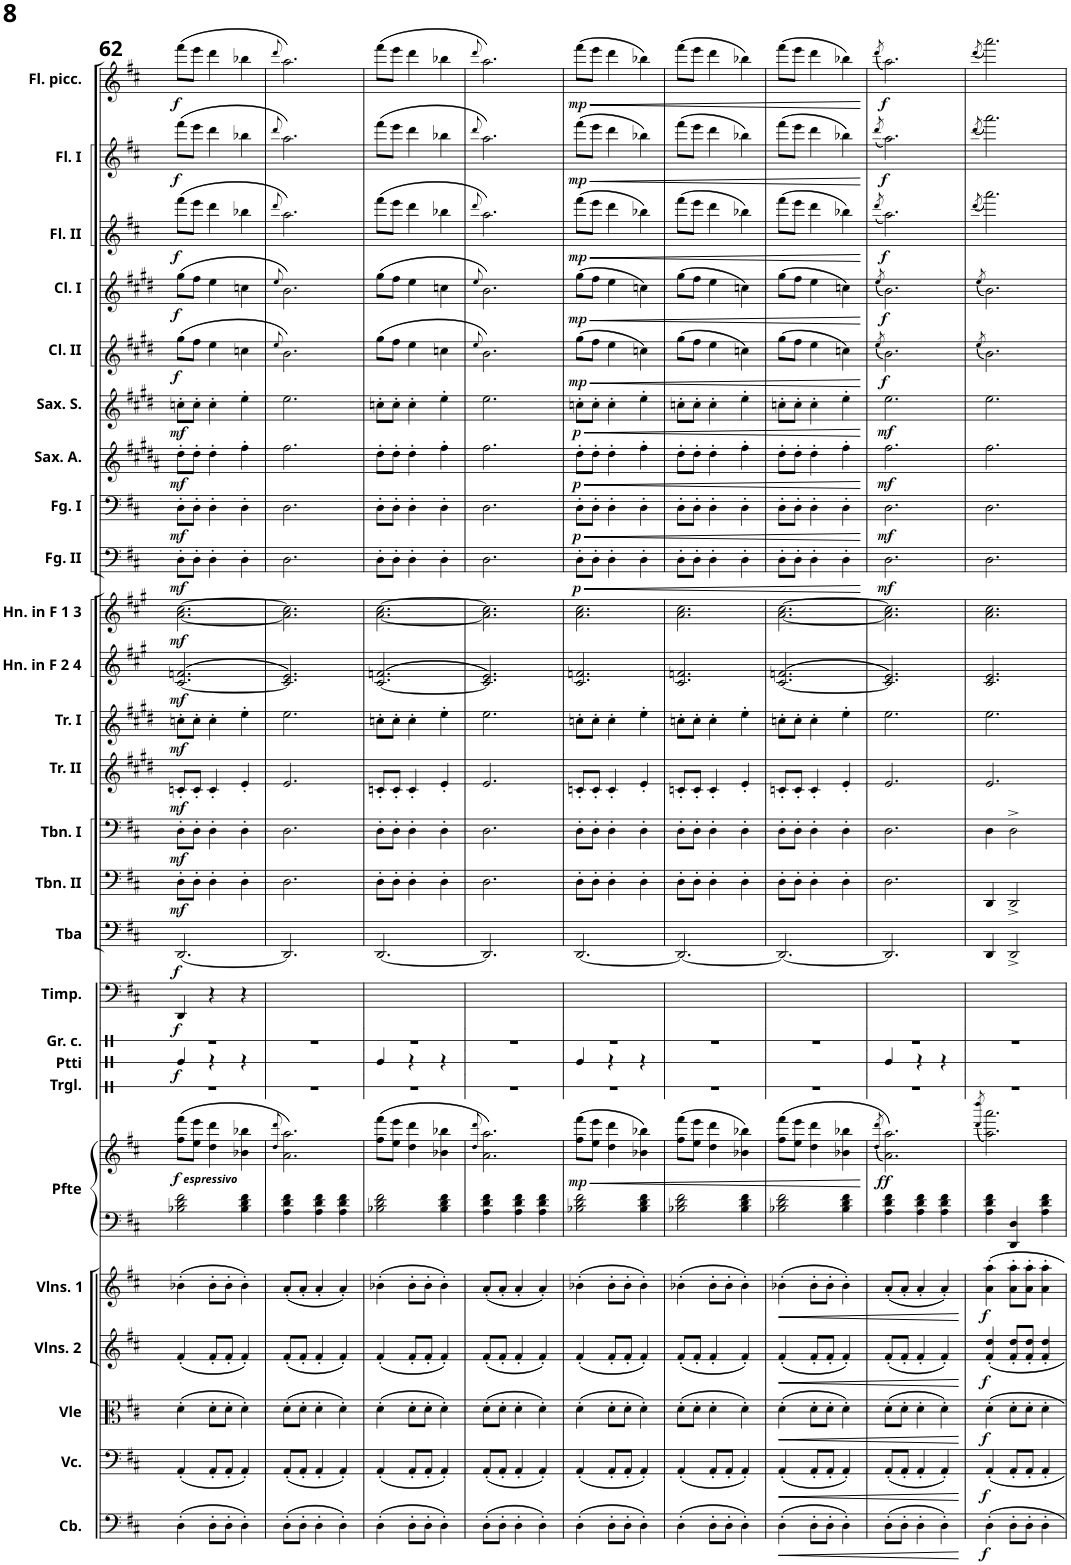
**kern	**dynam	**kern	**dynam	**kern	**dynam	**kern	**dynam	**kern	**dynam	**kern	**kern	**dynam	**kern	**kern	**dynam	**kern	**dynam	**kern	**dynam	**kern	**dynam	**kern	**dynam	**kern	**dynam	**kern	**dynam	**kern	**dynam	**kern	**dynam	**kern	**dynam	**kern	**dynam	**kern	**dynam	**kern	**dynam	**kern	**dynam	**kern	**dynam	**kern	**dynam	**kern	**dynam
*part24	*part24	*part23	*part23	*part22	*part22	*part21	*part21	*part20	*part20	*part19	*part19	*part19	*part18	*part17	*part17	*part16	*part16	*part15	*part15	*part14	*part14	*part13	*part13	*part12	*part12	*part11	*part11	*part10	*part10	*part9	*part9	*part8	*part8	*part7	*part7	*part6	*part6	*part5	*part5	*part4	*part4	*part3	*part3	*part2	*part2	*part1	*part1
*staff25	*staff25	*staff24	*staff24	*staff23	*staff23	*staff22	*staff22	*staff21	*staff21	*staff20	*staff19	*staff19/20	*staff18	*staff17	*staff17	*staff16	*staff16	*staff15	*staff15	*staff14	*staff14	*staff13	*staff13	*staff12	*staff12	*staff11	*staff11	*staff10	*staff10	*staff9	*staff9	*staff8	*staff8	*staff7	*staff7	*staff6	*staff6	*staff5	*staff5	*staff4	*staff4	*staff3	*staff3	*staff2	*staff2	*staff1	*staff1
*I"Contrabbassi	*	*I"Violoncelli	*	*I"Viole	*	*I"Violins 2	*	*I"Violins 1	*	*I"Pianoforte	*	*	*I"Grancassa	*I"Timpani	*	*I"Tuba	*	*I"Trombone 2	*	*I"Trombone 1	*	*I"Trumpet in Bb 1	*	*I"Trumpet in Bb 1	*	*I"Horn in F 2 &amp; 4	*	*I"Horn in F 1 &amp; 3	*	*I"Bassoon 2	*	*I"Bassoon 1	*	*I"Sassofono contralto	*	*I"Sassofono soprano	*	*I"Clarinet in Bb 2	*	*I"Clarinet in Bb 1	*	*I"Flute 2	*	*I"Flute 1	*	*I"Flauto piccolo	*
*I'Cb.	*	*I'Vc.	*	*I'Vle	*	*I'Vlns. 2	*	*I'Vlns. 1	*	*I'Pfte	*	*	*I'Gr. c.	*I'Timp.	*	*I'Tba	*	*	*	*	*	*	*	*I'Tr. I	*	*I'Hn. in F 2 4	*	*I'Hn. in F 1 3	*	*	*	*	*	*	*	*	*	*I'Cl. II	*	*I'Cl. I	*	*	*	*	*	*I'Fl. picc.	*
!!LO:PB:g=z
*clefF4	*	*clefF4	*	*clefC3	*	*clefG2	*	*clefG2	*	*clefF4	*clefG2	*	*clefX	*clefF4	*	*clefF4	*	*clefF4	*	*clefF4	*	*clefG2	*	*clefG2	*	*clefG2	*	*clefG2	*	*clefF4	*	*clefF4	*	*clefG2	*	*clefG2	*	*clefG2	*	*clefG2	*	*clefG2	*	*clefG2	*	*clefG2	*
*Trd7c12	*	*	*	*	*	*	*	*	*	*	*	*	*	*	*	*	*	*	*	*	*	*Trd1c2	*	*Trd1c2	*	*Trd4c7	*	*Trd4c7	*	*	*	*	*	*Trd5c9	*	*Trd1c2	*	*Trd1c2	*	*Trd1c2	*	*	*	*	*	*Trd-7c-12	*
*k[f#c#]	*	*k[f#c#]	*	*k[f#c#]	*	*k[f#c#]	*	*k[f#c#]	*	*k[f#c#]	*k[f#c#]	*	*k[]	*k[f#c#]	*	*k[f#c#]	*	*k[f#c#]	*	*k[f#c#]	*	*k[f#c#g#d#]	*	*k[f#c#g#d#]	*	*k[f#c#g#]	*	*k[f#c#g#]	*	*k[f#c#]	*	*k[f#c#]	*	*k[f#c#g#d#a#]	*	*k[f#c#g#d#]	*	*k[f#c#g#d#]	*	*k[f#c#g#d#]	*	*k[f#c#]	*	*k[f#c#]	*	*k[f#c#]	*
*M3/4	*	*M3/4	*	*M3/4	*	*M3/4	*	*M3/4	*	*M3/4	*M3/4	*	*M3/4	*M3/4	*	*M3/4	*	*M3/4	*	*M3/4	*	*M3/4	*	*M3/4	*	*M3/4	*	*M3/4	*	*M3/4	*	*M3/4	*	*M3/4	*	*M3/4	*	*M3/4	*	*M3/4	*	*M3/4	*	*M3/4	*	*M3/4	*
=62	=62	=62	=62	=62	=62	=62	=62	=62	=62	=62	=62	=62	=62	=62	=62	=62	=62	=62	=62	=62	=62	=62	=62	=62	=62	=62	=62	=62	=62	=62	=62	=62	=62	=62	=62	=62	=62	=62	=62	=62	=62	=62	=62	=62	=62	=62	=62
!	!	!	!	!	!	!	!	!	!	!	!LO:TX:b:Bi:t=espressivo	!	!	!	!	!	!	!	!	!	!	!	!	!	!	!	!	!	!	!	!	!	!	!	!	!	!	!	!	!	!	!	!	!	!	!	!
!	!	!	!	!	!	!	!	!	!	!	!	!LO:DY:b	!	!	!LO:DY:b	!	!LO:DY:b	!	!LO:DY:b	!	!LO:DY:b	!	!LO:DY:b	!	!LO:DY:b	!	!LO:DY:b	!	!LO:DY:b	!	!LO:DY:b	!	!LO:DY:b	!	!LO:DY:b	!	!LO:DY:b	!	!LO:DY:b	!	!LO:DY:b	!	!LO:DY:b	!	!LO:DY:b	!	!LO:DY:b
(4D'\	.	(4AA'/	.	(4d'\	.	(4f#'/	.	(4b-X'\	.	2B-X\ 2d\ 2f#\	(8ff#\ 8fff#\L	f	2.r	4DD/	f	[2.DD/	f	8D'\L	mf	8D'\L	mf	8cn'/L	mf	8ccn'\L	mf	(>[2.c#/ 2.fn/	mf	[2.a\ [2.cc#\	mf	8D'\L	mf	8D'\L	mf	8dd#'\L	mf	8ccn'\L	mf	(8gg#\L	f	(8gg#\L	f	(8fff#\L	f	(8fff#\L	f	(8fff#\L	f
.	.	.	.	.	.	.	.	.	.	.	8ee\ 8eee\J	.	.	.	.	.	.	8D'\J	.	8D'\J	.	8c'/J	.	8cc'\J	.	.	.	.	.	8D'\J	.	8D'\J	.	8dd#'\J	.	8cc'\J	.	8ff#\J	.	8ff#\J	.	8eee\J	.	8eee\J	.	8eee\J	.
8D'\L	.	8AA'/L	.	8d'\L	.	8f#'/L	.	8b-'\L	.	.	4dd\ 4ddd\	.	.	4r	.	.	.	4D'\	.	4D'\	.	4c'/	.	4cc'\	.	.	.	.	.	4D'\	.	4D'\	.	4dd#'\	.	4cc'\	.	4ee\	.	4ee\	.	4ddd\	.	4ddd\	.	4ddd\	.
8D'\J	.	8AA'/J	.	8d'\J	.	8f#'/J	.	8b-'\J	.	.	.	.	.	.	.	.	.	.	.	.	.	.	.	.	.	.	.	.	.	.	.	.	.	.	.	.	.	.	.	.	.	.	.	.	.	.	.
4D'\)	.	4AA'/)	.	4d'\)	.	4f#'/)	.	4b-'\)	.	4B-\ 4d\ 4f#\	4b-X\ 4bb-X\	.	.	4r	.	.	.	4D'\	.	4D'\	.	4e'/	.	4ee'\	.	.	.	.	.	4D'\	.	4D'\	.	4ff#'\	.	4ee'\	.	4ccn\	.	4ccn\	.	4bb-X\	.	4bb-X\	.	4bb-X\	.
=63	=63	=63	=63	=63	=63	=63	=63	=63	=63	=63	=63	=63	=63	=63	=63	=63	=63	=63	=63	=63	=63	=63	=63	=63	=63	=63	=63	=63	=63	=63	=63	=63	=63	=63	=63	=63	=63	=63	=63	=63	=63	=63	=63	=63	=63	=63	=63
.	.	.	.	.	.	.	.	.	.	.	8qdd/ 8qddd/	.	.	.	.	.	.	.	.	.	.	.	.	.	.	.	.	.	.	.	.	.	.	.	.	.	.	8qee/	.	8qee/	.	8qddd/	.	8qddd/	.	8qddd/	.
(8D'\L	.	(8AA'/L	.	(8d'\L	.	(8f#'/L	.	(8a'/L	.	4A\ 4d\ 4f#\	2.a\ 2.aa\)	.	2.r	2.ryy	.	2.DD/]	.	2.D\	.	2.D\	.	2.e/	.	2.ee\	.	2.c#/] 2.e/)	.	2.a\] 2.cc#\]	.	2.D\	.	2.D\	.	2.ff#\	.	2.ee\	.	2.b\)	.	2.b\)	.	2.aa\)	.	2.aa\)	.	2.aa\)	.
8D'\J	.	8AA'/J	.	8d'\J	.	8f#'/J	.	8a'/J	.	.	.	.	.	.	.	.	.	.	.	.	.	.	.	.	.	.	.	.	.	.	.	.	.	.	.	.	.	.	.	.	.	.	.	.	.	.	.
4D'\	.	4AA'/	.	4d'\	.	4f#'/	.	4a'/	.	4A\ 4d\ 4f#\	.	.	.	.	.	.	.	.	.	.	.	.	.	.	.	.	.	.	.	.	.	.	.	.	.	.	.	.	.	.	.	.	.	.	.	.	.
4D'\)	.	4AA'/)	.	4d'\)	.	4f#'/)	.	4a'/)	.	4A\ 4d\ 4f#\	.	.	.	.	.	.	.	.	.	.	.	.	.	.	.	.	.	.	.	.	.	.	.	.	.	.	.	.	.	.	.	.	.	.	.	.	.
=64	=64	=64	=64	=64	=64	=64	=64	=64	=64	=64	=64	=64	=64	=64	=64	=64	=64	=64	=64	=64	=64	=64	=64	=64	=64	=64	=64	=64	=64	=64	=64	=64	=64	=64	=64	=64	=64	=64	=64	=64	=64	=64	=64	=64	=64	=64	=64
(4D'\	.	(4AA'/	.	(4d'\	.	(4f#'/	.	(4b-X'\	.	2B-X\ 2d\ 2f#\	(8ff#\ 8fff#\L	.	2.r	2.ryy	.	[2.DD/	.	8D'\L	.	8D'\L	.	8cn'/L	.	8ccn'\L	.	(>[2.c#/ 2.fn/	.	[2.a\ [2.cc#\	.	8D'\L	.	8D'\L	.	8dd#'\L	.	8ccn'\L	.	(8gg#\L	.	(8gg#\L	.	(8fff#\L	.	(8fff#\L	.	(8fff#\L	.
.	.	.	.	.	.	.	.	.	.	.	8ee\ 8eee\J	.	.	.	.	.	.	8D'\J	.	8D'\J	.	8c'/J	.	8cc'\J	.	.	.	.	.	8D'\J	.	8D'\J	.	8dd#'\J	.	8cc'\J	.	8ff#\J	.	8ff#\J	.	8eee\J	.	8eee\J	.	8eee\J	.
8D'\L	.	8AA'/L	.	8d'\L	.	8f#'/L	.	8b-'\L	.	.	4dd\ 4ddd\	.	.	.	.	.	.	4D'\	.	4D'\	.	4c'/	.	4cc'\	.	.	.	.	.	4D'\	.	4D'\	.	4dd#'\	.	4cc'\	.	4ee\	.	4ee\	.	4ddd\	.	4ddd\	.	4ddd\	.
8D'\J	.	8AA'/J	.	8d'\J	.	8f#'/J	.	8b-'\J	.	.	.	.	.	.	.	.	.	.	.	.	.	.	.	.	.	.	.	.	.	.	.	.	.	.	.	.	.	.	.	.	.	.	.	.	.	.	.
4D'\)	.	4AA'/)	.	4d'\)	.	4f#'/)	.	4b-'\)	.	4B-\ 4d\ 4f#\	4b-X\ 4bb-X\	.	.	.	.	.	.	4D'\	.	4D'\	.	4e'/	.	4ee'\	.	.	.	.	.	4D'\	.	4D'\	.	4ff#'\	.	4ee'\	.	4ccn\	.	4ccn\	.	4bb-X\	.	4bb-X\	.	4bb-X\	.
=65	=65	=65	=65	=65	=65	=65	=65	=65	=65	=65	=65	=65	=65	=65	=65	=65	=65	=65	=65	=65	=65	=65	=65	=65	=65	=65	=65	=65	=65	=65	=65	=65	=65	=65	=65	=65	=65	=65	=65	=65	=65	=65	=65	=65	=65	=65	=65
.	.	.	.	.	.	.	.	.	.	.	8qdd/ 8qddd/	.	.	.	.	.	.	.	.	.	.	.	.	.	.	.	.	.	.	.	.	.	.	.	.	.	.	8qee/	.	8qee/	.	8qddd/	.	8qddd/	.	8qddd/	.
(8D'\L	.	(8AA'/L	.	(8d'\L	.	(8f#'/L	.	(8a'/L	.	4A\ 4d\ 4f#\	2.a\ 2.aa\)	.	2.r	2.ryy	.	2.DD/]	.	2.D\	.	2.D\	.	2.e/	.	2.ee\	.	2.c#/] 2.e/)	.	2.a\] 2.cc#\]	.	2.D\	.	2.D\	.	2.ff#\	.	2.ee\	.	2.b\)	.	2.b\)	.	2.aa\)	.	2.aa\)	.	2.aa\)	.
8D'\J	.	8AA'/J	.	8d'\J	.	8f#'/J	.	8a'/J	.	.	.	.	.	.	.	.	.	.	.	.	.	.	.	.	.	.	.	.	.	.	.	.	.	.	.	.	.	.	.	.	.	.	.	.	.	.	.
4D'\	.	4AA'/	.	4d'\	.	4f#'/	.	4a'/	.	4A\ 4d\ 4f#\	.	.	.	.	.	.	.	.	.	.	.	.	.	.	.	.	.	.	.	.	.	.	.	.	.	.	.	.	.	.	.	.	.	.	.	.	.
4D'\)	.	4AA'/)	.	4d'\)	.	4f#'/)	.	4a'/)	.	4A\ 4d\ 4f#\	.	.	.	.	.	.	.	.	.	.	.	.	.	.	.	.	.	.	.	.	.	.	.	.	.	.	.	.	.	.	.	.	.	.	.	.	.
=66	=66	=66	=66	=66	=66	=66	=66	=66	=66	=66	=66	=66	=66	=66	=66	=66	=66	=66	=66	=66	=66	=66	=66	=66	=66	=66	=66	=66	=66	=66	=66	=66	=66	=66	=66	=66	=66	=66	=66	=66	=66	=66	=66	=66	=66	=66	=66
!	!	!	!	!	!	!	!	!	!	!	!	!LO:HP:b	!	!	!	!	!	!	!	!	!	!	!	!	!	!	!	!	!	!	!LO:HP:b	!	!LO:HP:b	!	!LO:HP:b	!	!LO:HP:b	!	!LO:HP:b	!	!LO:HP:b	!	!LO:HP:b	!	!LO:HP:b	!	!LO:HP:b
!	!	!	!	!	!	!	!	!	!	!	!	!LO:DY:n=1:b	!	!	!	!	!	!	!	!	!	!	!	!	!	!	!	!	!	!	!LO:DY:n=1:b	!	!LO:DY:n=1:b	!	!LO:DY:n=1:b	!	!LO:DY:n=1:b	!	!LO:DY:n=1:b	!	!LO:DY:n=1:b	!	!LO:DY:n=1:b	!	!LO:DY:n=1:b	!	!LO:DY:n=1:b
(4D'\	.	(4AA'/	.	(4d'\	.	(4f#'/	.	(4b-X'\	.	2B-X\ 2d\ 2f#\	(8ff#\ 8fff#\L	< mp	2.r	2.ryy	.	[2.DD/	.	8D'\L	.	8D'\L	.	8cn'/L	.	8ccn'\L	.	2.c#/ 2.fn/	.	2.a\ 2.cc#\	.	8D'\L	< p	8D'\L	< p	8dd#'\L	< p	8ccn'\L	< p	(8gg#\L	< mp	(8gg#\L	< mp	(8fff#\L	< mp	(8fff#\L	< mp	(8fff#\L	< mp
.	.	.	.	.	.	.	.	.	.	.	8ee\ 8eee\J	.	.	.	.	.	.	8D'\J	.	8D'\J	.	8c'/J	.	8cc'\J	.	.	.	.	.	8D'\J	.	8D'\J	.	8dd#'\J	.	8cc'\J	.	8ff#\J	.	8ff#\J	.	8eee\J	.	8eee\J	.	8eee\J	.
8D'\L	.	8AA'/L	.	8d'\L	.	8f#'/L	.	8b-'\L	.	.	4dd\ 4ddd\	.	.	.	.	.	.	4D'\	.	4D'\	.	4c'/	.	4cc'\	.	.	.	.	.	4D'\	.	4D'\	.	4dd#'\	.	4cc'\	.	4ee\	.	4ee\	.	4ddd\	.	4ddd\	.	4ddd\	.
8D'\J	.	8AA'/J	.	8d'\J	.	8f#'/J	.	8b-'\J	.	.	.	.	.	.	.	.	.	.	.	.	.	.	.	.	.	.	.	.	.	.	.	.	.	.	.	.	.	.	.	.	.	.	.	.	.	.	.
4D'\)	.	4AA'/)	.	4d'\)	.	4f#'/)	.	4b-'\)	.	4B-\ 4d\ 4f#\	4b-X\ 4bb-X\)	.	.	.	.	.	.	4D'\	.	4D'\	.	4e'/	.	4ee'\	.	.	.	.	.	4D'\	.	4D'\	.	4ff#'\	.	4ee'\	.	4ccn\)	.	4ccn\)	.	4bb-X\)	.	4bb-X\)	.	4bb-X\)	.
=67	=67	=67	=67	=67	=67	=67	=67	=67	=67	=67	=67	=67	=67	=67	=67	=67	=67	=67	=67	=67	=67	=67	=67	=67	=67	=67	=67	=67	=67	=67	=67	=67	=67	=67	=67	=67	=67	=67	=67	=67	=67	=67	=67	=67	=67	=67	=67
(4D'\	.	(4AA'/	.	(8d'\L	.	(8f#'/L	.	(4b-X'\	.	2B-X\ 2d\ 2f#\	(8ff#\ 8fff#\L	.	2.r	2.ryy	.	2.DD/_	.	8D'\L	.	8D'\L	.	8cn'/L	.	8ccn'\L	.	2.c#/ 2.fn/	.	2.a\ 2.cc#\	.	8D'\L	.	8D'\L	.	8dd#'\L	.	8ccn'\L	.	(8gg#\L	.	(8gg#\L	.	(8fff#\L	.	(8fff#\L	.	(8fff#\L	.
.	.	.	.	8d'\J	.	8f#'/J	.	.	.	.	8ee\ 8eee\J	.	.	.	.	.	.	8D'\J	.	8D'\J	.	8c'/J	.	8cc'\J	.	.	.	.	.	8D'\J	.	8D'\J	.	8dd#'\J	.	8cc'\J	.	8ff#\J	.	8ff#\J	.	8eee\J	.	8eee\J	.	8eee\J	.
8D'\L	.	8AA'/L	.	4d'\	.	4f#'/	.	8b-'\L	.	.	4dd\ 4ddd\	.	.	.	.	.	.	4D'\	.	4D'\	.	4c'/	.	4cc'\	.	.	.	.	.	4D'\	.	4D'\	.	4dd#'\	.	4cc'\	.	4ee\	.	4ee\	.	4ddd\	.	4ddd\	.	4ddd\	.
8D'\J	.	8AA'/J	.	.	.	.	.	8b-'\J	.	.	.	.	.	.	.	.	.	.	.	.	.	.	.	.	.	.	.	.	.	.	.	.	.	.	.	.	.	.	.	.	.	.	.	.	.	.	.
4D'\)	.	4AA'/)	.	4d'\)	.	4f#'/)	.	4b-'\)	.	4B-\ 4d\ 4f#\	4b-X\ 4bb-X\)	.	.	.	.	.	.	4D'\	.	4D'\	.	4e'/	.	4ee'\	.	.	.	.	.	4D'\	.	4D'\	.	4ff#'\	.	4ee'\	.	4ccn\)	.	4ccn\)	.	4bb-X\)	.	4bb-X\)	.	4bb-X\)	.
=68	=68	=68	=68	=68	=68	=68	=68	=68	=68	=68	=68	=68	=68	=68	=68	=68	=68	=68	=68	=68	=68	=68	=68	=68	=68	=68	=68	=68	=68	=68	=68	=68	=68	=68	=68	=68	=68	=68	=68	=68	=68	=68	=68	=68	=68	=68	=68
!	!LO:HP:b	!	!LO:HP:b	!	!LO:HP:b	!	!LO:HP:b	!	!LO:HP:b	!	!	!	!	!	!	!	!	!	!	!	!	!	!	!	!	!	!	!	!	!	!	!	!	!	!	!	!	!	!	!	!	!	!	!	!	!	!
(4D'\	<	(4AA'/	<	(4d'\	<	(4f#'/	<	(4b-X'\	<	2B-X\ 2d\ 2f#\	(8ff#\ 8fff#\L	.	2.r	2.ryy	.	2.DD/_	.	8D'\L	.	8D'\L	.	8cn'/L	.	8ccn'\L	.	(>[2.c#/ 2.fn/	.	[2.a\ [2.cc#\	.	8D'\L	.	8D'\L	.	8dd#'\L	.	8ccn'\L	.	(8gg#\L	.	(8gg#\L	.	(8fff#\L	.	(8fff#\L	.	(8fff#\L	.
.	.	.	.	.	.	.	.	.	.	.	8ee\ 8eee\J	.	.	.	.	.	.	8D'\J	.	8D'\J	.	8c'/J	.	8cc'\J	.	.	.	.	.	8D'\J	.	8D'\J	.	8dd#'\J	.	8cc'\J	.	8ff#\J	.	8ff#\J	.	8eee\J	.	8eee\J	.	8eee\J	.
8D'\L	.	8AA'/L	.	8d'\L	.	8f#'/L	.	8b-'\L	.	.	4dd\ 4ddd\	.	.	.	.	.	.	4D'\	.	4D'\	.	4c'/	.	4cc'\	.	.	.	.	.	4D'\	.	4D'\	.	4dd#'\	.	4cc'\	.	4ee\	.	4ee\	.	4ddd\	.	4ddd\	.	4ddd\	.
8D'\J	.	8AA'/J	.	8d'\J	.	8f#'/J	.	8b-'\J	.	.	.	.	.	.	.	.	.	.	.	.	.	.	.	.	.	.	.	.	.	.	.	.	.	.	.	.	.	.	.	.	.	.	.	.	.	.	.
4D'\)	.	4AA'/)	.	4d'\)	.	4f#'/)	.	4b-'\)	.	4B-\ 4d\ 4f#\	4b-X\ 4bb-X\	.	.	.	.	.	.	4D'\	.	4D'\	.	4e'/	.	4ee'\	.	.	.	.	.	4D'\	.	4D'\	.	4ff#'\	.	4ee'\	.	4ccn\)	.	4ccn\)	.	4bb-X\)	.	4bb-X\)	.	4bb-X\)	.
.	.	.	.	.	.	.	.	.	.	.	.	[	.	.	.	.	.	.	.	.	.	.	.	.	.	.	.	.	.	.	[	.	[	.	[	.	[	.	[	.	[	.	[	.	[	.	[
=69	=69	=69	=69	=69	=69	=69	=69	=69	=69	=69	=69	=69	=69	=69	=69	=69	=69	=69	=69	=69	=69	=69	=69	=69	=69	=69	=69	=69	=69	=69	=69	=69	=69	=69	=69	=69	=69	=69	=69	=69	=69	=69	=69	=69	=69	=69	=69
.	.	.	.	.	.	.	.	.	.	.	(8qdd/ 8qddd/	.	.	.	.	.	.	.	.	.	.	.	.	.	.	.	.	.	.	.	.	.	.	.	.	.	.	(<8qee/	.	(<8qee/	.	(<8qddd/	.	(<8qddd/	.	(<8qddd/	.
!	!	!	!	!	!	!	!	!	!	!	!	!LO:DY:b	!	!	!	!	!	!	!	!	!	!	!	!	!	!	!	!	!	!	!LO:DY:b	!	!LO:DY:b	!	!LO:DY:b	!	!LO:DY:b	!	!LO:DY:b	!	!LO:DY:b	!	!LO:DY:b	!	!LO:DY:b	!	!LO:DY:b
(8D'\L	.	(8AA'/L	.	(8d'\L	.	(8f#'/L	.	(8a'/L	.	4A\ 4d\ 4f#\	2.a\ 2.aa\))	ff	2.r	2.ryy	.	2.DD/]	.	2.D\	.	2.D\	.	2.e/	.	2.ee\	.	2.c#/] 2.e/)	.	2.a\] 2.cc#\]	.	2.D\	mf	2.D\	mf	2.ff#\	mf	2.ee\	mf	2.b\)	f	2.b\)	f	2.aa\)	f	2.aa\)	f	2.aa\)	f
8D'\J	.	8AA'/J	.	8d'\J	.	8f#'/J	.	8a'/J	.	.	.	.	.	.	.	.	.	.	.	.	.	.	.	.	.	.	.	.	.	.	.	.	.	.	.	.	.	.	.	.	.	.	.	.	.	.	.
4D'\	.	4AA'/	.	4d'\	.	4f#'/	.	4a'/	.	4A\ 4d\ 4f#\	.	.	.	.	.	.	.	.	.	.	.	.	.	.	.	.	.	.	.	.	.	.	.	.	.	.	.	.	.	.	.	.	.	.	.	.	.
4D'\)	.	4AA'/)	.	4d'\)	.	4f#'/)	.	4a'/)	.	4A\ 4d\ 4f#\	.	.	.	.	.	.	.	.	.	.	.	.	.	.	.	.	.	.	.	.	.	.	.	.	.	.	.	.	.	.	.	.	.	.	.	.	.
.	[	.	[	.	[	.	[	.	[	.	.	.	.	.	.	.	.	.	.	.	.	.	.	.	.	.	.	.	.	.	.	.	.	.	.	.	.	.	.	.	.	.	.	.	.	.	.
=70	=70	=70	=70	=70	=70	=70	=70	=70	=70	=70	=70	=70	=70	=70	=70	=70	=70	=70	=70	=70	=70	=70	=70	=70	=70	=70	=70	=70	=70	=70	=70	=70	=70	=70	=70	=70	=70	=70	=70	=70	=70	=70	=70	=70	=70	=70	=70
.	.	.	.	.	.	.	.	.	.	.	(8qddd/ 8qdddd/	.	.	.	.	.	.	.	.	.	.	.	.	.	.	.	.	.	.	.	.	.	.	.	.	.	.	(<8qee/	.	(<8qee/	.	(<8qddd/	.	(<8qddd/	.	(<8qddd/	.
!	!LO:DY:b	!	!LO:DY:b	!	!LO:DY:b	!	!LO:DY:b	!	!LO:DY:b	!	!	!	!	!	!	!	!	!	!	!	!	!	!	!	!	!	!	!	!	!	!	!	!	!	!	!	!	!	!	!	!	!	!	!	!	!	!
4D'\	f	4AA'/	f	4d'\	f	4f#/' 4dd/'	f	4a\' 4aa\'	f	4A\ 4d\ 4f#\	2.aa\ 2.aaa\)	.	2.r	2.ryy	.	4DD/	.	4DD/	.	4D\	.	2.e/	.	2.ee\	.	2.c#/ 2.e/	.	2.a\ 2.cc#\	.	2.D\	.	2.D\	.	2.ff#\	.	2.ee\	.	2.b\)	.	2.b\)	.	2.aaa\)	.	2.aaa\)	.	2.aaa\)	.
8D'\L	.	8AA'/L	.	8d'\L	.	8f#/' 8dd/'L	.	8a\' 8aa\'L	.	4DD/ 4D/	.	.	.	.	.	2DD^/	.	2DD^/	.	2D^\	.	.	.	.	.	.	.	.	.	.	.	.	.	.	.	.	.	.	.	.	.	.	.	.	.	.	.
8D'\J	.	8AA'/J	.	8d'\J	.	8f#/' 8dd/'J	.	8a\' 8aa\'J	.	.	.	.	.	.	.	.	.	.	.	.	.	.	.	.	.	.	.	.	.	.	.	.	.	.	.	.	.	.	.	.	.	.	.	.	.	.	.
4D'\	.	4AA'/	.	4d'\	.	4f#/' 4dd/'	.	4a\' 4aa\'	.	4A\ 4d\ 4f#\	.	.	.	.	.	.	.	.	.	.	.	.	.	.	.	.	.	.	.	.	.	.	.	.	.	.	.	.	.	.	.	.	.	.	.	.	.
=	=	=	=	=	=	=	=	=	=	=	=	=	=	=	=	=	=	=	=	=	=	=	=	=	=	=	=	=	=	=	=	=	=	=	=	=	=	=	=	=	=	=	=	=	=	=	=
*-	*-	*-	*-	*-	*-	*-	*-	*-	*-	*-	*-	*-	*-	*-	*-	*-	*-	*-	*-	*-	*-	*-	*-	*-	*-	*-	*-	*-	*-	*-	*-	*-	*-	*-	*-	*-	*-	*-	*-	*-	*-	*-	*-	*-	*-	*-	*-
